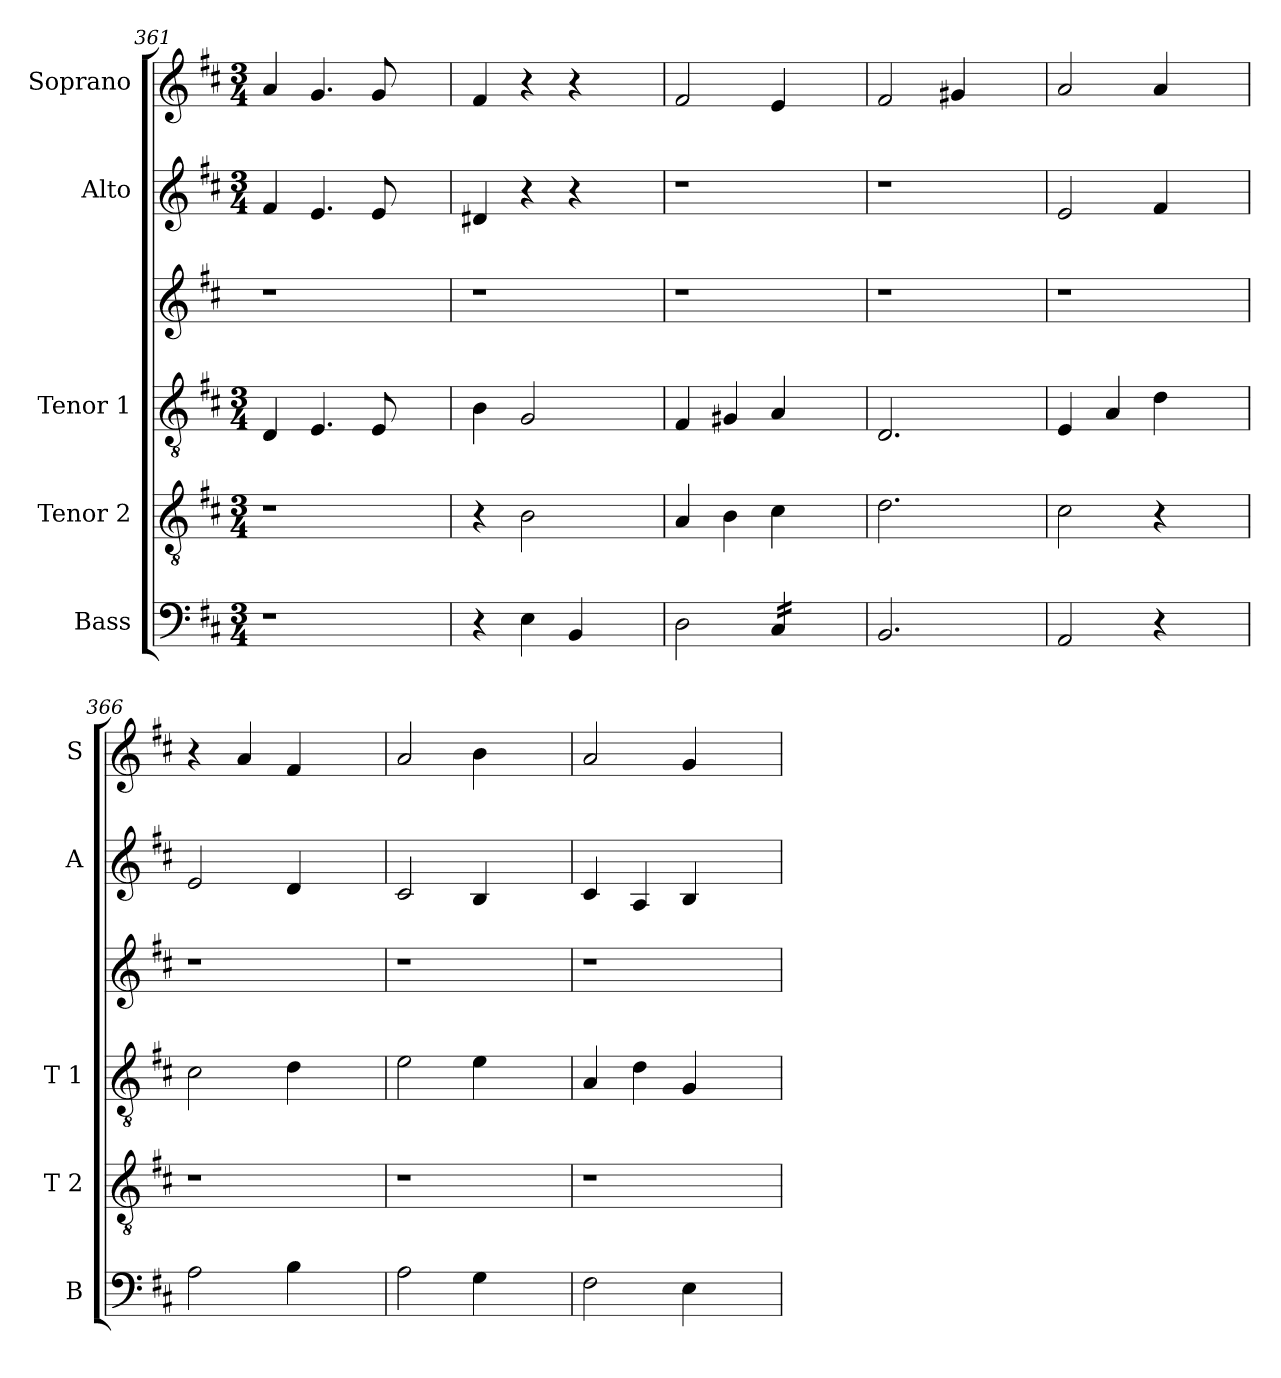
**kern	**kern	**kern	**kern	**kern	**kern
*part6	*part5	*part4	*part3	*part2	*part1
*staff6	*staff5	*staff4	*staff3	*staff2	*staff1
*I"Bass	*I"Tenor 2	*I"Tenor 1	*	*I"Alto	*I"Soprano
*I'B	*I'T 2	*I'T 1	*	*I'A	*I'S
*clefF4	*clefGv2	*clefGv2	*clefG2	*clefG2	*clefG2
*k[f#c#]	*k[f#c#]	*k[f#c#]	*k[f#c#]	*k[f#c#]	*k[f#c#]
*D:	*D:	*D:	*D:	*D:	*D:
*M3/4	*M3/4	*M3/4	*	*M3/4	*M3/4
=361	=361	=361	=361	=361	=361
!LO:N:vis=1	!LO:N:vis=1	!	!	!	!
2.r	2.r	4D/	1r	4f#/	4a/
.	.	4.E/	.	4.e/	4.g/
.	.	8E/	.	8e/	8g/
4ryy	4ryy	4ryy	.	4ryy	4ryy
=362	=362	=362	=362	=362	=362
4r	4r	4B\	1r	4d#X/	4f#/
4E\	2B\	2G/	.	4r	4r
4BB/	.	.	.	4r	4r
4ryy	4ryy	4ryy	.	4ryy	4ryy
=363	=363	=363	=363	=363	=363
!	!	!	!	!LO:N:vis=1	!
2D\	4A/	4F#/	1r	2.r	2f#/
.	4B\	4G#X/	.	.	.
*tremolo	*	*	*	*	*
16C#/LL	4c#\	4A/	.	.	4e/
16C#/	.	.	.	.	.
16C#/	.	.	.	.	.
16C#/JJ	.	.	.	.	.
*Xtremolo	*	*	*	*	*
4ryy	4ryy	4ryy	.	4ryy	4ryy
!!LO:LB:g=z
=364	=364	=364	=364	=364	=364
!	!	!	!	!LO:N:vis=1	!
2.BB/	2.d\	2.D/	1r	2.r	2f#/
.	.	.	.	.	4g#X/
4ryy	4ryy	4ryy	.	4ryy	4ryy
=365	=365	=365	=365	=365	=365
2AA/	2c#\	4E/	1r	2e/	2a/
.	.	4A/	.	.	.
4r	4r	4d\	.	4f#/	4a/
4ryy	4ryy	4ryy	.	4ryy	4ryy
=366	=366	=366	=366	=366	=366
!	!LO:N:vis=1	!	!	!	!
2A\	2.r	2c#\	1r	2e/	4r
.	.	.	.	.	4a/
4B\	.	4d\	.	4d/	4f#/
4ryy	4ryy	4ryy	.	4ryy	4ryy
=367	=367	=367	=367	=367	=367
!	!LO:N:vis=1	!	!	!	!
2A\	2.r	2e\	1r	2c#/	2a/
4G\	.	4e\	.	4B/	4b\
4ryy	4ryy	4ryy	.	4ryy	4ryy
=368	=368	=368	=368	=368	=368
!	!LO:N:vis=1	!	!	!	!
2F#\	2.r	4A/	1r	4c#/	2a/
.	.	4d\	.	4A/	.
4E\	.	4G/	.	4B/	4g/
4ryy	4ryy	4ryy	.	4ryy	4ryy
=	=	=	=	=	=
*-	*-	*-	*-	*-	*-
